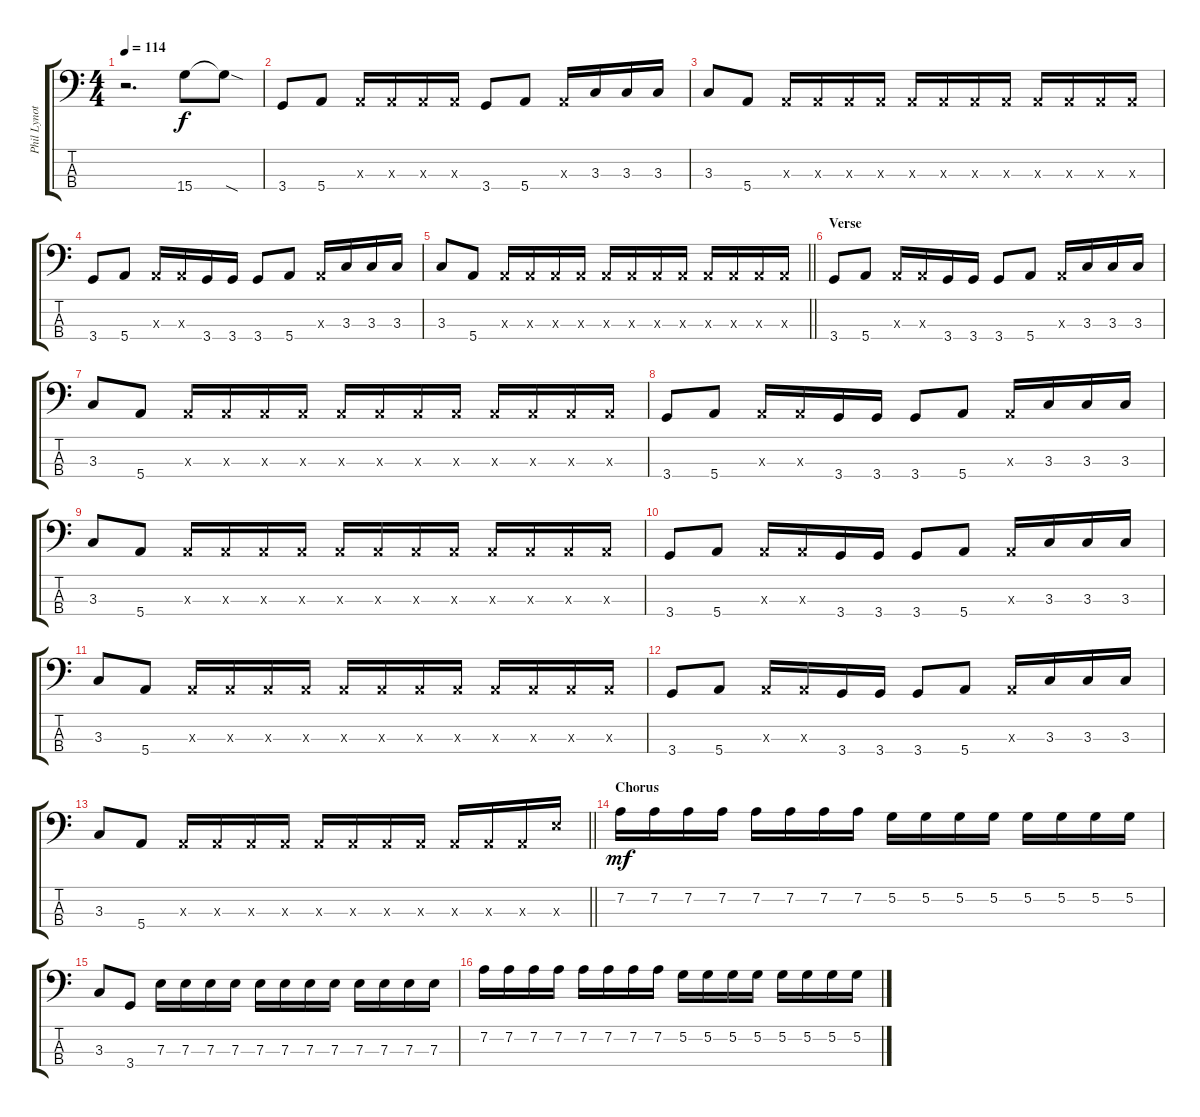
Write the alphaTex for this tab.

\track ("Phil Lynott" "Phil Lynot") {instrument electricbasspick}
\staff {score tabs}
\tuning (G2 D2 A1 E1) {hide}
\ts (4 4)
\tempo 114
\clef f4
\ks c
r.2{d dy f instrument electricbasspick} 15.4.8 15.4{sod t}.8 |
3.4.8 5.4.8 0.3{x}.16 0.3{x}.16 0.3{x}.16 0.3{x}.16 3.4.8 5.4.8 0.3{x}.16 3.3.16 3.3.16 3.3.16 |
3.3.8 5.4.8 0.3{x}.16 0.3{x}.16 0.3{x}.16 0.3{x}.16 0.3{x}.16 0.3{x}.16 0.3{x}.16 0.3{x}.16 0.3{x}.16 0.3{x}.16 0.3{x}.16 0.3{x}.16 |
3.4.8 5.4.8 0.3{x}.16 0.3{x}.16 3.4.16 3.4.16 3.4.8 5.4.8 0.3{x}.16 3.3.16 3.3.16 3.3.16 |
\barLineRight lightlight
3.3.8 5.4.8 0.3{x}.16 0.3{x}.16 0.3{x}.16 0.3{x}.16 0.3{x}.16 0.3{x}.16 0.3{x}.16 0.3{x}.16 0.3{x}.16 0.3{x}.16 0.3{x}.16 0.3{x}.16 |
\section ("" "Verse")
3.4.8 5.4.8 0.3{x}.16 0.3{x}.16 3.4.16 3.4.16 3.4.8 5.4.8 0.3{x}.16 3.3.16 3.3.16 3.3.16 |
3.3.8 5.4.8 0.3{x}.16 0.3{x}.16 0.3{x}.16 0.3{x}.16 0.3{x}.16 0.3{x}.16 0.3{x}.16 0.3{x}.16 0.3{x}.16 0.3{x}.16 0.3{x}.16 0.3{x}.16 |
3.4.8 5.4.8 0.3{x}.16 0.3{x}.16 3.4.16 3.4.16 3.4.8 5.4.8 0.3{x}.16 3.3.16 3.3.16 3.3.16 |
3.3.8 5.4.8 0.3{x}.16 0.3{x}.16 0.3{x}.16 0.3{x}.16 0.3{x}.16 0.3{x}.16 0.3{x}.16 0.3{x}.16 0.3{x}.16 0.3{x}.16 0.3{x}.16 0.3{x}.16 |
3.4.8 5.4.8 0.3{x}.16 0.3{x}.16 3.4.16 3.4.16 3.4.8 5.4.8 0.3{x}.16 3.3.16 3.3.16 3.3.16 |
3.3.8 5.4.8 0.3{x}.16 0.3{x}.16 0.3{x}.16 0.3{x}.16 0.3{x}.16 0.3{x}.16 0.3{x}.16 0.3{x}.16 0.3{x}.16 0.3{x}.16 0.3{x}.16 0.3{x}.16 |
3.4.8 5.4.8 0.3{x}.16 0.3{x}.16 3.4.16 3.4.16 3.4.8 5.4.8 0.3{x}.16 3.3.16 3.3.16 3.3.16 |
\barLineRight lightlight
3.3.8 5.4.8 0.3{x}.16 0.3{x}.16 0.3{x}.16 0.3{x}.16 0.3{x}.16 0.3{x}.16 0.3{x}.16 0.3{x}.16 0.3{x}.16 0.3{x}.16 0.3{x}.16 7.3{x}.16 |
\section ("" "Chorus")
7.2.16{dy mf} 7.2.16 7.2.16 7.2.16 7.2.16 7.2.16 7.2.16 7.2.16 5.2.16 5.2.16 5.2.16 5.2.16 5.2.16 5.2.16 5.2.16 5.2.16 |
3.3.8 3.4.8 7.3.16 7.3.16 7.3.16 7.3.16 7.3.16 7.3.16 7.3.16 7.3.16 7.3.16 7.3.16 7.3.16 7.3.16 |
7.2.16 7.2.16 7.2.16 7.2.16 7.2.16 7.2.16 7.2.16 7.2.16 5.2.16 5.2.16 5.2.16 5.2.16 5.2.16 5.2.16 5.2.16 5.2.16
